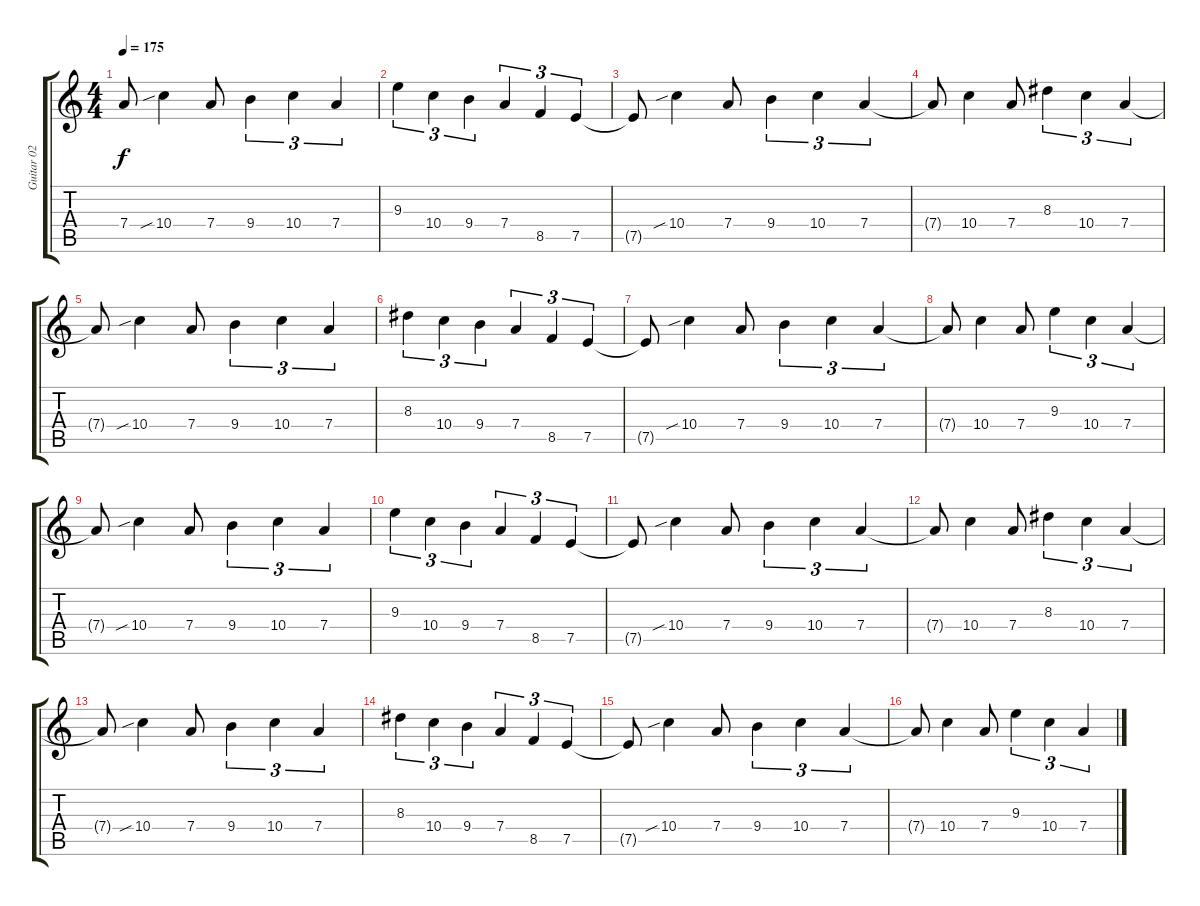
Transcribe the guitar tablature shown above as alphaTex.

\track ("Guitar 02" "Guitar 02") {instrument overdrivenguitar}
\staff {score tabs}
\tuning (E4 B3 G3 D3 A2 E2) {hide}
\ts (4 4)
\tempo 175
\clef g2
\ks c
7.4{t}.8{dy f} 10.4{sib}.4 7.4.8 9.4.4{tu (3 2)} 10.4.4{tu (3 2)} 7.4.4{tu (3 2)} |
9.3.4{tu (3 2)} 10.4.4{tu (3 2)} 9.4.4{tu (3 2)} 7.4.4{tu (3 2)} 8.5.4{tu (3 2)} 7.5.4{tu (3 2)} |
7.5{t}.8 10.4{sib}.4 7.4.8 9.4.4{tu (3 2)} 10.4.4{tu (3 2)} 7.4.4{tu (3 2)} |
7.4{t}.8 10.4.4 7.4.8 8.3.4{tu (3 2)} 10.4.4{tu (3 2)} 7.4.4{tu (3 2)} |
7.4{t}.8 10.4{sib}.4 7.4.8 9.4.4{tu (3 2)} 10.4.4{tu (3 2)} 7.4.4{tu (3 2)} |
8.3.4{tu (3 2)} 10.4.4{tu (3 2)} 9.4.4{tu (3 2)} 7.4.4{tu (3 2)} 8.5.4{tu (3 2)} 7.5.4{tu (3 2)} |
7.5{t}.8 10.4{sib}.4 7.4.8 9.4.4{tu (3 2)} 10.4.4{tu (3 2)} 7.4.4{tu (3 2)} |
7.4{t}.8 10.4.4 7.4.8 9.3.4{tu (3 2)} 10.4.4{tu (3 2)} 7.4.4{tu (3 2)} |
7.4{t}.8 10.4{sib}.4 7.4.8 9.4.4{tu (3 2)} 10.4.4{tu (3 2)} 7.4.4{tu (3 2)} |
9.3.4{tu (3 2)} 10.4.4{tu (3 2)} 9.4.4{tu (3 2)} 7.4.4{tu (3 2)} 8.5.4{tu (3 2)} 7.5.4{tu (3 2)} |
7.5{t}.8 10.4{sib}.4 7.4.8 9.4.4{tu (3 2)} 10.4.4{tu (3 2)} 7.4.4{tu (3 2)} |
7.4{t}.8 10.4.4 7.4.8 8.3.4{tu (3 2)} 10.4.4{tu (3 2)} 7.4.4{tu (3 2)} |
7.4{t}.8 10.4{sib}.4 7.4.8 9.4.4{tu (3 2)} 10.4.4{tu (3 2)} 7.4.4{tu (3 2)} |
8.3.4{tu (3 2)} 10.4.4{tu (3 2)} 9.4.4{tu (3 2)} 7.4.4{tu (3 2)} 8.5.4{tu (3 2)} 7.5.4{tu (3 2)} |
7.5{t}.8 10.4{sib}.4 7.4.8 9.4.4{tu (3 2)} 10.4.4{tu (3 2)} 7.4.4{tu (3 2)} |
7.4{t}.8 10.4.4 7.4.8 9.3.4{tu (3 2)} 10.4.4{tu (3 2)} 7.4.4{tu (3 2)}
